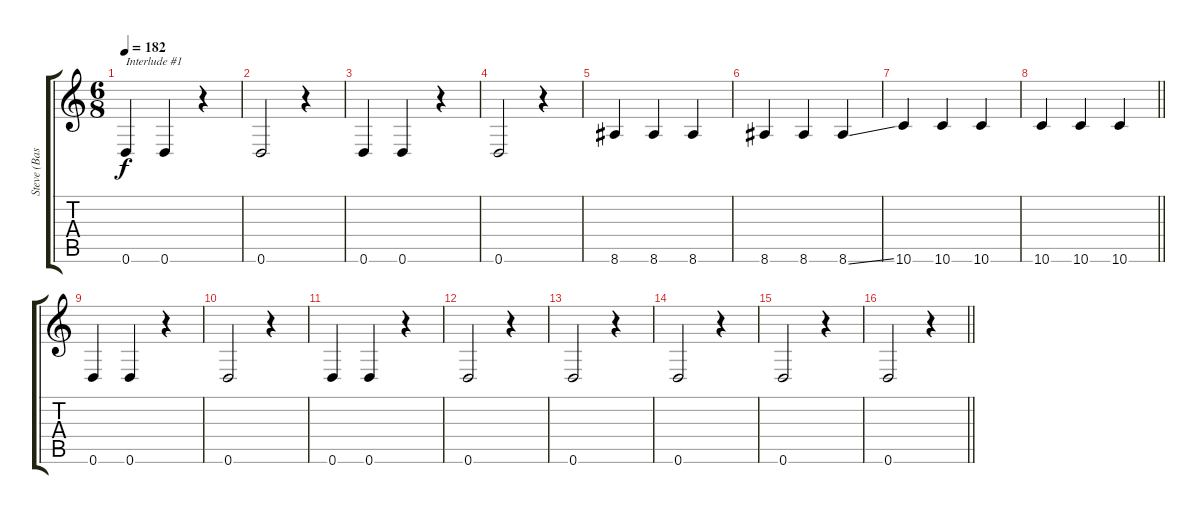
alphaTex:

\track ("Steve (Bass)" "Steve (Bas") {instrument acousticbass}
\staff {score tabs}
\tuning (E4 B3 G3 D3 A2 D2) {hide}
\ts (6 8)
\tempo 182
\clef g2
\ks c
0.6.4{txt "Interlude #1" dy f} 0.6.4 r.4 |
0.6.2 r.4 |
0.6.4 0.6.4 r.4 |
0.6.2 r.4 |
8.6.4 8.6.4 8.6.4 |
8.6.4 8.6.4 8.6{ss}.4 |
10.6.4 10.6.4 10.6.4 |
\barLineRight lightlight
10.6.4 10.6.4 10.6.4 |
0.6.4 0.6.4 r.4 |
0.6.2 r.4 |
0.6.4 0.6.4 r.4 |
0.6.2 r.4 |
0.6.2 r.4 |
0.6.2 r.4 |
0.6.2 r.4 |
\barLineRight lightlight
0.6.2 r.4
